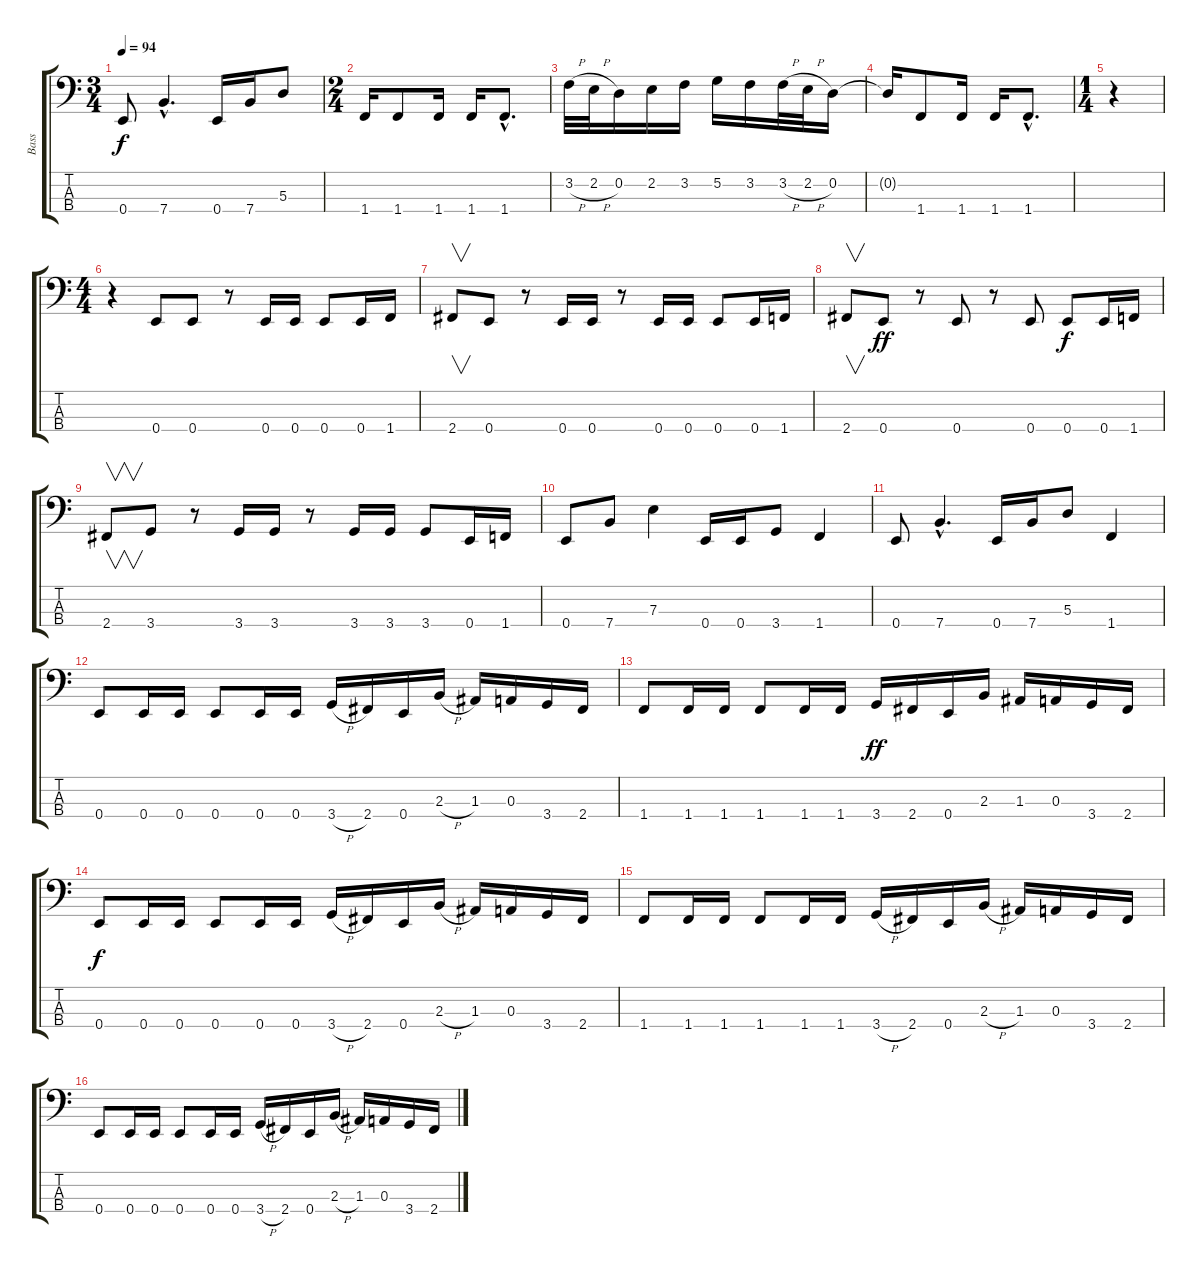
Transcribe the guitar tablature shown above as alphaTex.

\track ("Bass" "Bass") {instrument electricbasspick}
\staff {score tabs}
\tuning (G2 D2 A1 E1) {hide}
\ts (3 4)
\tempo 94
\clef f4
\ks c
0.4.8{dy f} 7.4{hac}.4{d} 0.4.16 7.4.16 5.3.8 |
\ts (2 4)
1.4.16 1.4.8 1.4.16 1.4.16 1.4{hac}.8{d} |
3.2{h}.32 2.2{h}.32 0.2.16 2.2.16 3.2.16 5.2.16 3.2.16 3.2{h}.32 2.2{h}.32 0.2.16 |
0.2{t}.16 1.4.8 1.4.16 1.4.16 1.4{hac}.8{d} |
\ts (1 4)
r.4 |
\ts (4 4)
r.4 0.4.8 0.4.8 r.8 0.4.16 0.4.16 0.4.8 0.4.16 1.4.16 |
2.4.8{v} 0.4.8 r.8 0.4.16 0.4.16 r.8 0.4.16 0.4.16 0.4.8 0.4.16 1.4.16 |
2.4.8{v} 0.4.8{dy ff} r.8 0.4.8 r.8 0.4.8 0.4.8{dy f} 0.4.16 1.4.16 |
2.4.8{v} 3.4.8 r.8 3.4.16 3.4.16 r.8 3.4.16 3.4.16 3.4.8 0.4.16 1.4.16 |
0.4.8 7.4.8 7.3.4 0.4.16 0.4.16 3.4.8 1.4.4 |
0.4.8 7.4{hac}.4{d} 0.4.16 7.4.16 5.3.8 1.4.4 |
0.4.8 0.4.16 0.4.16 0.4.8 0.4.16 0.4.16 3.4{h}.16 2.4.16 0.4.16 2.3{h}.16 1.3.16 0.3.16 3.4.16 2.4.16 |
1.4.8 1.4.16 1.4.16 1.4.8 1.4.16 1.4.16 3.4.16{dy ff} 2.4.16 0.4.16 2.3.16 1.3.16 0.3.16 3.4.16 2.4.16 |
0.4.8{dy f} 0.4.16 0.4.16 0.4.8 0.4.16 0.4.16 3.4{h}.16 2.4.16 0.4.16 2.3{h}.16 1.3.16 0.3.16 3.4.16 2.4.16 |
1.4.8 1.4.16 1.4.16 1.4.8 1.4.16 1.4.16 3.4{h}.16 2.4.16 0.4.16 2.3{h}.16 1.3.16 0.3.16 3.4.16 2.4.16 |
0.4.8 0.4.16 0.4.16 0.4.8 0.4.16 0.4.16 3.4{h}.16 2.4.16 0.4.16 2.3{h}.16 1.3.16 0.3.16 3.4.16 2.4.16
